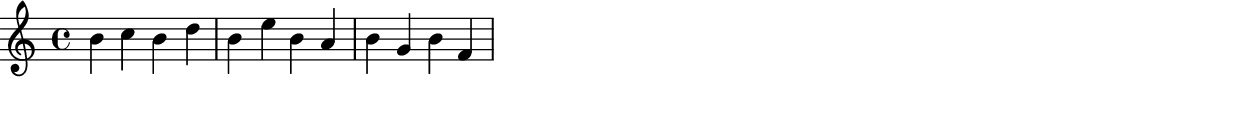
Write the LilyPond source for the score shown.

%% Generated by lilypond-book
%% Options: [exampleindent=10.16\mm,indent=0\mm,line-width=160\mm,quote]
\include "lilypond-book-preamble.ly"


% ****************************************************************
% Start cut-&-pastable-section
% ****************************************************************

#(ly:set-option 'eps-box-padding 3.000000)



\paper {
  indent = 0\mm
  line-width = 160\mm
  % offset the left padding, also add 1mm as lilypond creates cropped
  % images with a little space on the right
  line-width = #(- line-width (* mm  3.000000) (* mm 1))
  line-width = 160\mm - 2.0 * 10.16\mm
  % offset the left padding, also add 1mm as lilypond creates cropped
  % images with a little space on the right
  line-width = #(- line-width (* mm  3.000000) (* mm 1))
}

\layout {
  
}




% ****************************************************************
% ly snippet:
% ****************************************************************
\sourcefileline 209
\relative {
  b' c  % el Do està 1 espai per sobre, és el Do de dalt
  b d  % el Re està 2 espais per sobre o 5 per sota, és el Re de dalt
  b e  % el Mi està 3 espais per sobre o 4 per sota, és el Mi de dalt
  b a  % el La està 6 espais per sobre o 1 per sota, és el La de sota
  b g  % el Sol està 5 espais per sobre o 2 per sota, és el Sol de sota
  b f  % el Fa està 4 espais per sobre o 3 per sota, és el F de sota
}



% ****************************************************************
% end ly snippet
% ****************************************************************
